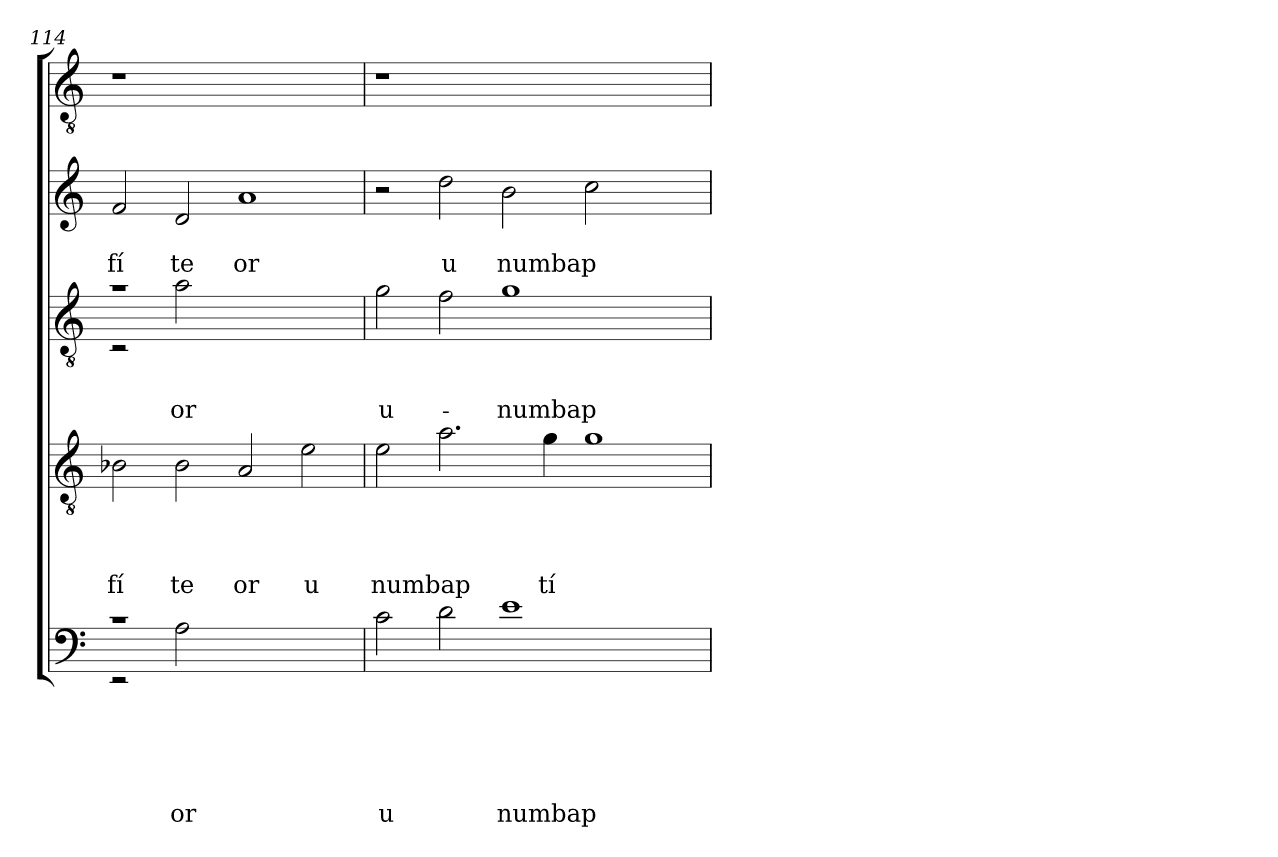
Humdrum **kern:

**kern	**text	**text	**text	**text	**text	**text	**kern	**text	**text	**text	**text	**kern	**text	**text	**text	**kern	**text	**text	**kern
*part5	*part5	*part5	*part5	*part5	*part5	*part5	*part4	*part4	*part4	*part4	*part4	*part3	*part3	*part3	*part3	*part2	*part2	*part2	*part1
*staff5	*staff5	*staff5	*staff5	*staff5	*staff5	*staff5	*staff4	*staff4	*staff4	*staff4	*staff4	*staff3	*staff3	*staff3	*staff3	*staff2	*staff2	*staff2	*staff1
*clefF4	*	*	*	*	*	*	*clefGv2	*	*	*	*	*clefGv2	*	*	*	*clefG2	*	*	*clefGv2
*k[]	*	*	*	*	*	*	*k[]	*	*	*	*	*k[]	*	*	*	*k[]	*	*	*k[]
*C:	*	*	*	*	*	*	*C:	*	*	*	*	*C:	*	*	*	*C:	*	*	*C:
=114	=114	=114	=114	=114	=114	=114	=114	=114	=114	=114	=114	=114	=114	=114	=114	=114	=114	=114	=114
*^	*	*	*	*	*	*	*	*	*	*	*	*	*	*	*	*	*	*	*
!	!	!	!	!	!	!	!	!	!	!	!	!LO:LY:b	!	!	!	!	!	!	!LO:LY:b	!
*	*	*	*	*	*	*	*	*	*	*	*	*	*^	*	*	*	*	*	*	*
1rc	2rEE	.	.	.	.	.	.	2B-X\	.	.	.	fí	1ra	2rC	.	.	.	2f/	.	fí	1r
!	!	!	!	!	!	!	!LO:LY:b	!	!	!	!	!LO:LY:b	!	!	!	!	!LO:LY:b	!	!	!LO:LY:b	!
.	2A\	.	.	.	.	.	or	2B-\	.	.	.	te	.	2a\	.	.	-or	2d/	.	te	.
!	!	!	!	!	!	!	!	!	!	!	!	!LO:LY:b	!	!	!	!	!	!	!	!LO:LY:b	!
1ryy	1ryy	.	.	.	.	.	.	2A/	.	.	.	or	1ryy	1ryy	.	.	.	1a	.	or	1ryy
!	!	!	!	!	!	!	!	!	!	!	!	!LO:LY:b	!	!	!	!	!	!	!	!	!
.	.	.	.	.	.	.	.	2e\	.	.	.	u	.	.	.	.	.	.	.	.	.
*v	*v	*	*	*	*	*	*	*	*	*	*	*	*v	*v	*	*	*	*	*	*	*
=115	=115	=115	=115	=115	=115	=115	=115	=115	=115	=115	=115	=115	=115	=115	=115	=115	=115	=115	=115
!	!	!	!	!	!	!LO:LY:b	!	!	!	!	!LO:LY:b	!	!	!	!LO:LY:b	!	!	!	!
2c\	.	.	.	.	.	u	2e\	.	.	.	numbap	2g\	.	.	u-	2r	.	.	1r
!	!	!	!	!	!	!	!	!	!	!	!	!	!	!	!	!	!	!LO:LY:b	!
2d\	.	.	.	.	.	.	2.a\	.	.	.	.	2f\	.	.	.	2dd\	.	u	.
!	!	!	!	!	!	!LO:LY:b	!	!	!	!	!	!	!	!	!LO:LY:b	!	!	!LO:LY:b	!
1e	.	.	.	.	.	numbap	.	.	.	.	.	1g	.	.	-numbap-	2b\	.	numbap	1.ryy
!	!	!	!	!	!	!	!	!	!	!	!LO:LY:b	!	!	!	!	!	!	!	!
.	.	.	.	.	.	.	4g\	.	.	.	tí	.	.	.	.	.	.	.	.
.	.	.	.	.	.	.	1g	.	.	.	.	.	.	.	.	2cc\	.	.	.
2ryy	.	.	.	.	.	.	.	.	.	.	.	2ryy	.	.	.	2ryy	.	.	.
=	=	=	=	=	=	=	=	=	=	=	=	=	=	=	=	=	=	=	=
*-	*-	*-	*-	*-	*-	*-	*-	*-	*-	*-	*-	*-	*-	*-	*-	*-	*-	*-	*-
